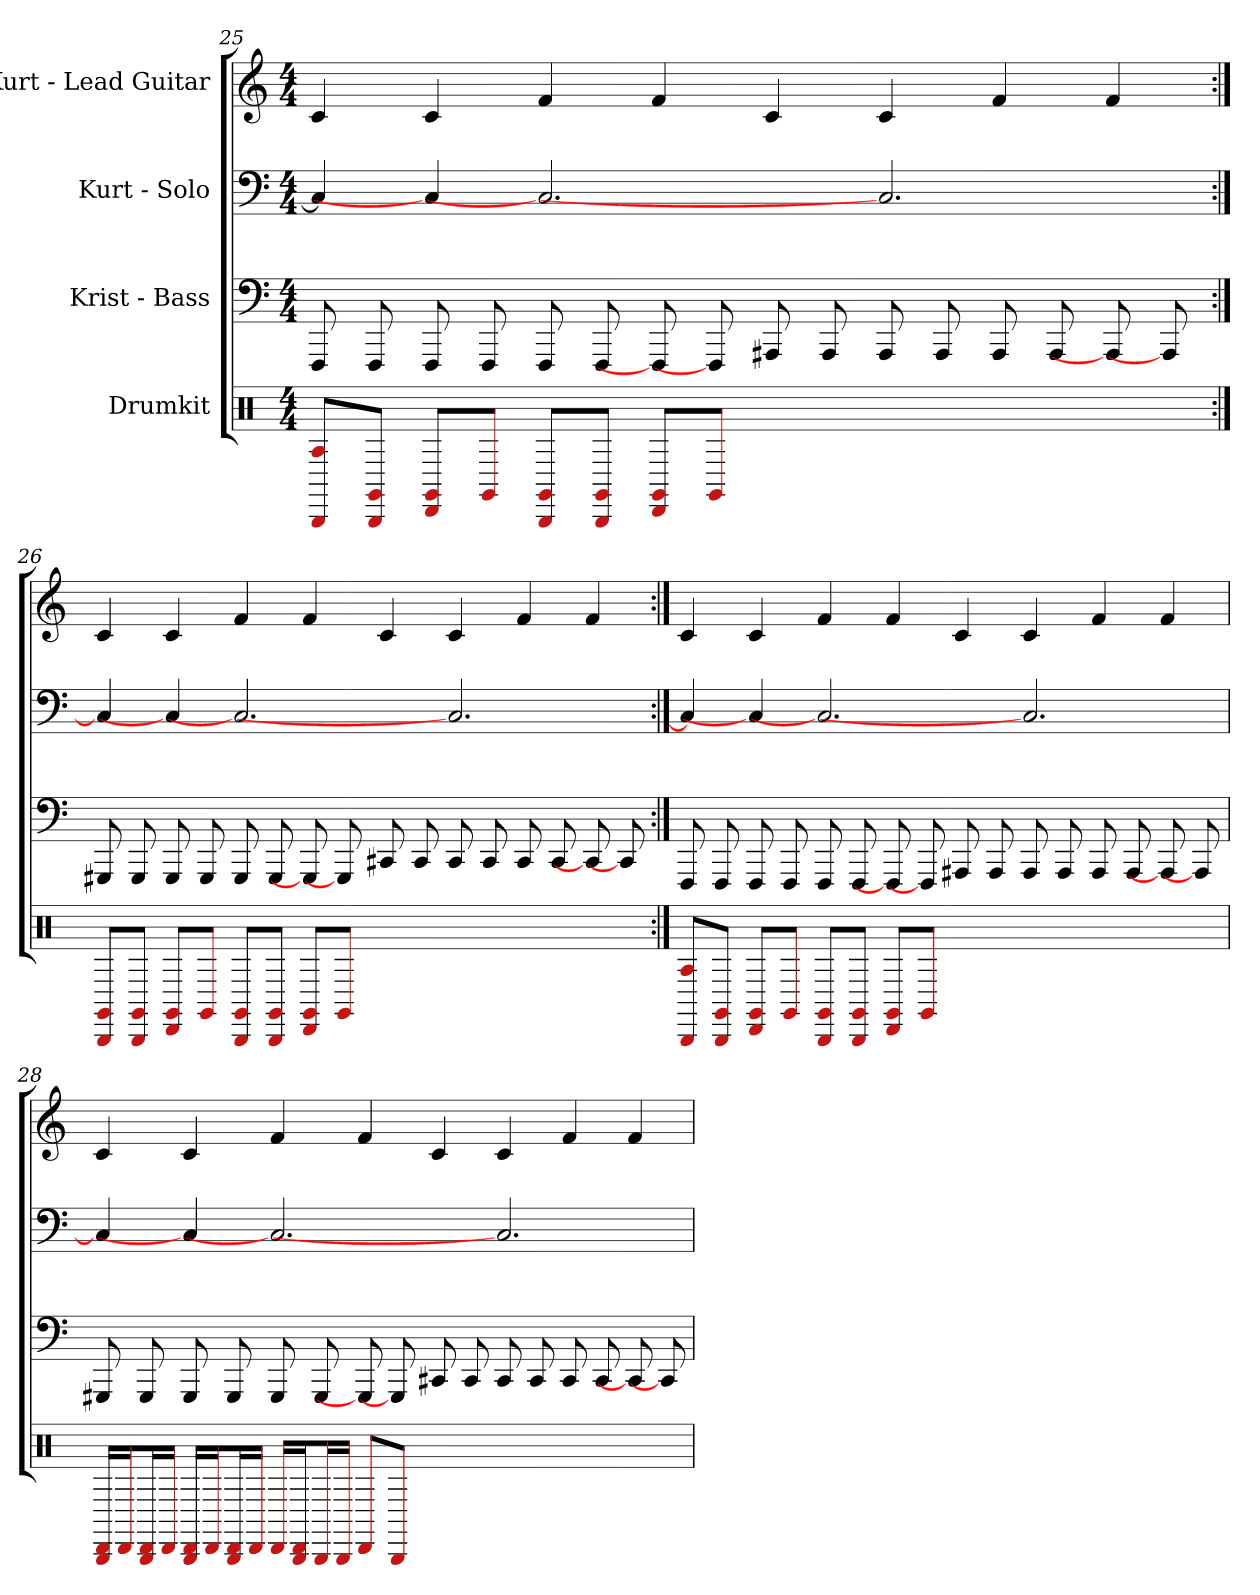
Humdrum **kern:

**kern	**kern	**kern	**kern
*part4	*part3	*part2	*part1
*staff4	*staff3	*staff2	*staff1
*I"Drumkit	*I"Krist - Bass	*I"Kurt - Solo	*I"Kurt - Lead Guitar
*clefX	*	*	*
*k[]	*k[]	*k[]	*k[]
*M4/4	*M4/4	*M4/4	*M4/4
=25	=25	=25	=25
8BBB/ 8A/L	8FFF	4C#]	4c
8BBB/ 8GG#/J	8FFF	.	.
8DD/ 8GG#/L	8FFF	4C#]	4c
8GG#/J	8FFF	.	.
8BBB/ 8GG#/L	8FFF	2.C#]	4f
8BBB/ 8GG#/J	8FFF	.	.
8DD/ 8GG#/L	8FFF]	.	4f
8GG#/J	8FFF]	.	.
1ryy	8AAA#	.	4c
.	8AAA#	.	.
.	8AAA#	2.C#]	4c
.	8AAA#	.	.
.	8AAA#	.	4f
.	8AAA#	.	.
.	8AAA#]	.	4f
.	8AAA#]	.	.
=26:|!	=26:|!	=26:|!	=26:|!
8BBB/ 8GG#/L	8GGG#	4C#]	4c
8BBB/ 8GG#/J	8GGG#	.	.
8DD/ 8GG#/L	8GGG#	4C#]	4c
8GG#/J	8GGG#	.	.
8BBB/ 8GG#/L	8GGG#	2.C#]	4f
8BBB/ 8GG#/J	8GGG#	.	.
8DD/ 8GG#/L	8GGG#]	.	4f
8GG#/J	8GGG#]	.	.
1ryy	8CC#	.	4c
.	8CC#	.	.
.	8CC#	2.C#]	4c
.	8CC#	.	.
.	8CC#	.	4f
.	8CC#	.	.
.	8CC#]	.	4f
.	8CC#]	.	.
=27:|!	=27:|!	=27:|!	=27:|!
8BBB/ 8A/L	8FFF	4C#]	4c
8BBB/ 8GG#/J	8FFF	.	.
8DD/ 8GG#/L	8FFF	4C#]	4c
8GG#/J	8FFF	.	.
8BBB/ 8GG#/L	8FFF	2.C#]	4f
8BBB/ 8GG#/J	8FFF	.	.
8DD/ 8GG#/L	8FFF]	.	4f
8GG#/J	8FFF]	.	.
1ryy	8AAA#	.	4c
.	8AAA#	.	.
.	8AAA#	2.C#]	4c
.	8AAA#	.	.
.	8AAA#	.	4f
.	8AAA#	.	.
.	8AAA#]	.	4f
.	8AAA#]	.	.
=28	=28	=28	=28
16DD/ 16BBB/LL	8GGG#	4C#]	4c
16DD/J	.	.	.
16DD/ 16BBB/L	8GGG#	.	.
16DD/JJ	.	.	.
16DD/ 16BBB/LL	8GGG#	4C#]	4c
16DD/J	.	.	.
16DD/ 16BBB/L	8GGG#	.	.
16DD/JJ	.	.	.
16DD/LL	8GGG#	2.C#]	4f
16DD/ 16BBB/J	.	.	.
16BBB/L	8GGG#	.	.
16BBB/JJ	.	.	.
8DD/L	8GGG#]	.	4f
8BBB/J	8GGG#]	.	.
1ryy	8CC#	.	4c
.	8CC#	.	.
.	8CC#	2.C#]	4c
.	8CC#	.	.
.	8CC#	.	4f
.	8CC#	.	.
.	8CC#]	.	4f
.	8CC#]	.	.
=	=	=	=
*-	*-	*-	*-
